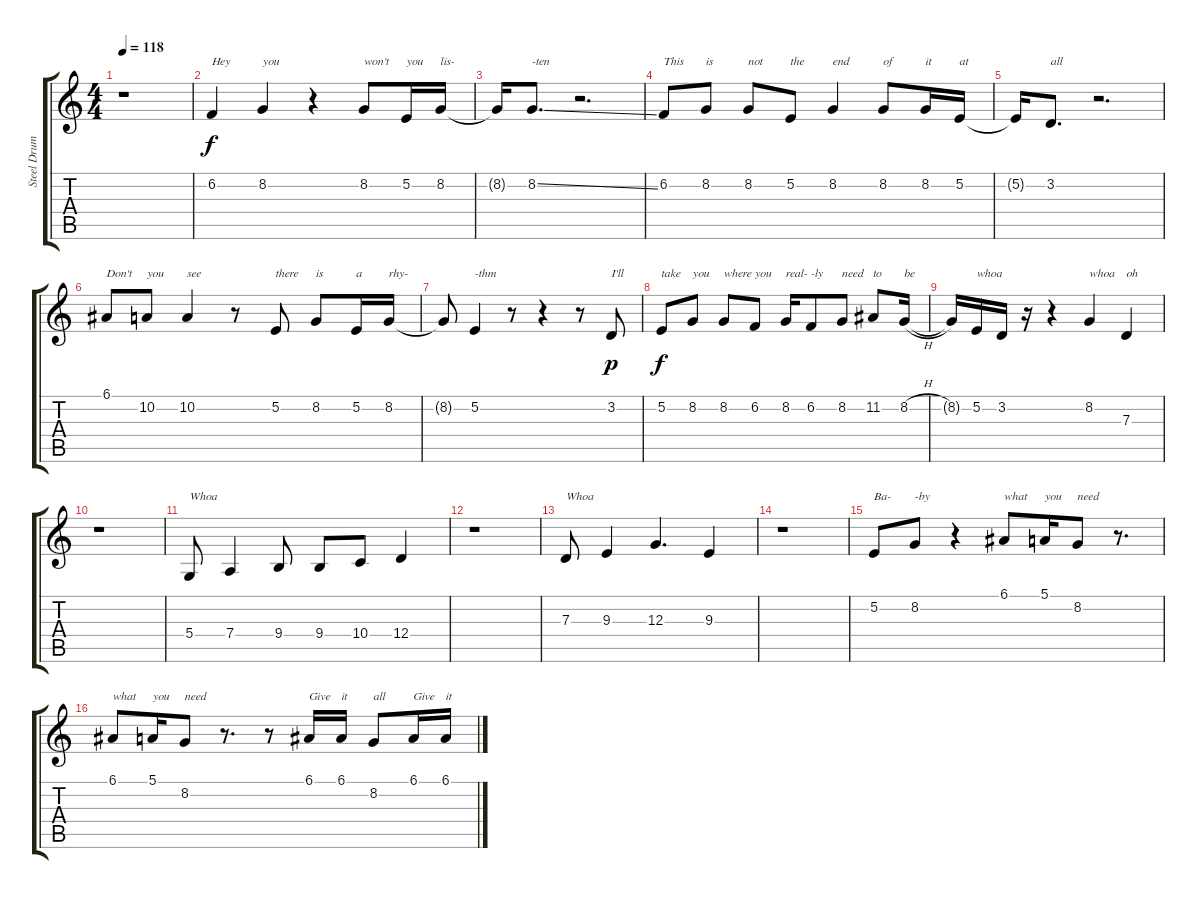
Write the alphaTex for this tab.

\track ("Steel Drums" "Steel Drum") {instrument steeldrums}
\staff {score tabs}
\tuning (E4 B3 G3 D3 A2 E2) {hide}
\ts (4 4)
\tempo 118
\clef g2
\ks c
r.1{dy mp} |
6.2.4{txt "Hey" dy f} 8.2.4{txt "you"} r.4 8.2.8{txt "won't"} 5.2.16{txt "you"} 8.2.16{txt "lis-"} |
8.2{t}.16 8.2{ss}.8{d txt "-ten"} r.2{d} |
6.2.8{txt "This"} 8.2.8{txt "is"} 8.2.8{txt "not"} 5.2.8{txt "the"} 8.2.4{txt "end"} 8.2.8{txt "of"} 8.2.16{txt "it"} 5.2.16{txt "at"} |
5.2{t}.16 3.2.8{d txt "all"} r.2{d} |
6.1.8{txt "Don't"} 10.2.8{txt "you"} 10.2.4{txt "see"} r.8 5.2.8{txt "there"} 8.2.8{txt "is"} 5.2.16{txt "a"} 8.2.16{txt "rhy-"} |
8.2{t}.8 5.2.4{txt "-thm"} r.8 r.4 r.8 3.2.8{txt "I'll" dy p} |
5.2.8{txt "take" dy f} 8.2.8{txt "you"} 8.2.8{txt "where"} 6.2.8{txt "you"} 8.2.16{txt "real-"} 6.2.8{txt "-ly"} 8.2.8{txt "need"} 11.2.8{txt "to"} 8.2{h}.16{txt "be"} |
8.2{t}.16 5.2.16{txt "whoa"} 3.2.16 r.16 r.4 8.2.4{txt "whoa"} 7.3.4{txt "oh"} |
r.1 |
5.4.8{txt "Whoa"} 7.4.4 9.4.8 9.4.8 10.4.8 12.4.4 |
r.1 |
7.3.8{txt "Whoa"} 9.3.4 12.3.4{d} 9.3.4 |
r.1 |
5.2.8{txt "Ba-"} 8.2.8{txt "-by"} r.4 6.1.8{txt "what"} 5.1.16{txt "you"} 8.2.8{txt "need"} r.8{d} |
6.1.8{txt "what"} 5.1.16{txt "you"} 8.2.8{txt "need"} r.8{d} r.8 6.1.16{txt "Give"} 6.1.16{txt "it"} 8.2.8{txt "all"} 6.1.16{txt "Give"} 6.1.16{txt "it"}
